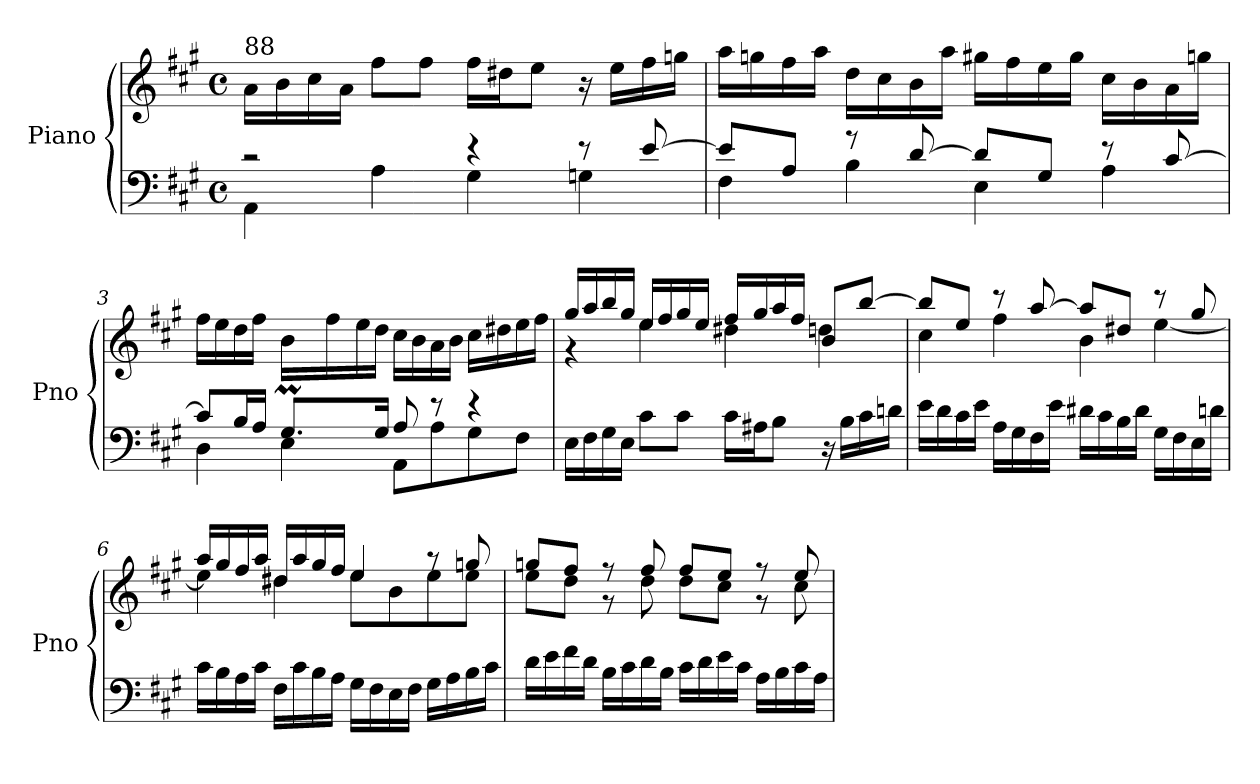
**kern	**kern
*part1	*part1
*staff2	*staff1
*I"Piano	*
*I'Pno	*
*clefF4	*clefG2
*k[f#c#g#]	*k[f#c#g#]
*A:	*A:
*M4/4	*M4/4
*met(c)	*met(c)
=1	=1
*^	*
!	!	!LO:TX:a:t=88
2rc	4AA\	16a\LL
.	.	16b\
.	.	16cc#\
.	.	16a\JJ
.	4A\	8ff#\L
.	.	8ff#\J
4re	4G#\	16ff#\LL
.	.	16dd#X\J
.	.	8ee\J
8re	4Gn\	16r
.	.	16ee\LL
[8e/	.	16ff#\
.	.	16ggn\JJ
=2	=2	=2
8e/L]	4F#\	16aa\LL
.	.	16ggn\
8A/J	.	16ff#\
.	.	16aa\JJ
8rg	4B\	16dd\LL
.	.	16cc#\
[8d/	.	16b\
.	.	16aa\JJ
8d/L]	4E\	16gg#X\LL
.	.	16ff#\
8G#/J	.	16ee\
.	.	16gg#\JJ
8re	4A\	16cc#\LL
.	.	16b\
[8c#/	.	16a\
.	.	16ggn\JJ
!!LO:LB:g=z
=3	=3	=3
*	*^	*
8c#/L]	4D\	4ryy	16ff#\LL
.	.	.	16ee\
16B/L	.	.	16dd\
16A/JJ	.	.	16ff#\JJ
8.G#m/L	4E\	32Ayy	16b\LL
.	.	32G#yy	.
.	.	32Ayy	16ff#\
.	.	16.G#yy	.
.	.	.	16ee\
16G#/Jk	.	2ryy	16dd\JJ
8A/	8AA\L	.	16cc#\LL
.	.	.	16b\
8re	8A\	.	16a\
.	.	.	16b\JJ
4re	8G#\	.	16cc#\LL
.	.	.	16dd#X\
.	8F#\J	.	16ee\
.	.	16ryy	16ff#\JJ
*v	*v	*v	*
=4	=4
*	*^
16E\LL	16gg#/LL	4rg
16F#\	16aa/	.
16G#\	16bb/	.
16E\JJ	16gg#/JJ	.
8c#\L	16ee/LL	4ee\
.	16ff#/	.
8c#\J	16gg#/	.
.	16ee/JJ	.
16c#\LL	16ff#/LL	4dd#X\
16A#X\J	16gg#/	.
8B\J	16aa/	.
.	16ff#/JJ	.
16r	8b/L	4ddn\
16B\LL	.	.
16c#\	[8bb/J	.
16dn\JJ	.	.
=5	=5	=5
16e\LL	8bb/L]	4cc#\
16d\	.	.
16c#\	8ee/J	.
16e\JJ	.	.
16A\LL	8rccc	4ff#\
16G#\	.	.
16F#\	[8aa/	.
16e\JJ	.	.
16d#X\LL	8aa/L]	4b\
16c#\	.	.
16B\	8dd#X/J	.
16d#\JJ	.	.
16G#\LL	8rccc	[4ee\
16F#\	.	.
16E\	8gg#/	.
16dn\JJ	.	.
!!LO:LB:g=z	!!
=6	=6	=6
16c#\LL	16aa/LL	4ee\]
16B\	16gg#/	.
16A\	16ff#/	.
16c#\JJ	16aa/JJ	.
16F#\LL	16dd#/LL	4dd#X\
16c#\	16aa/	.
16B\	16gg#/	.
16A\JJ	16ff#/JJ	.
16G#\LL	4ee/	8ee\L
16F#\	.	.
16E\	.	8b\
16F#\JJ	.	.
16G#\LL	8raa	8ee\
16A\	.	.
16B\	8ggn/	8ee\J
16c#\JJ	.	.
=7	=7	=7
16d\LL	8ggn/L	8ee\L
16e\	.	.
16f#\	8ff#/J	8dd\J
16d\JJ	.	.
16B\LL	8rff	8rg
16c#\	.	.
16d\	8ff#/	8dd\
16B\JJ	.	.
16c#\LL	8ff#/L	8dd\L
16d\	.	.
16e\	8ee/J	8cc#\J
16c#\JJ	.	.
16A\LL	8rff	8rg
16B\	.	.
16c#\	8ee/	8cc#\
16A\JJ	.	.
*	*v	*v
=	=
*-	*-
